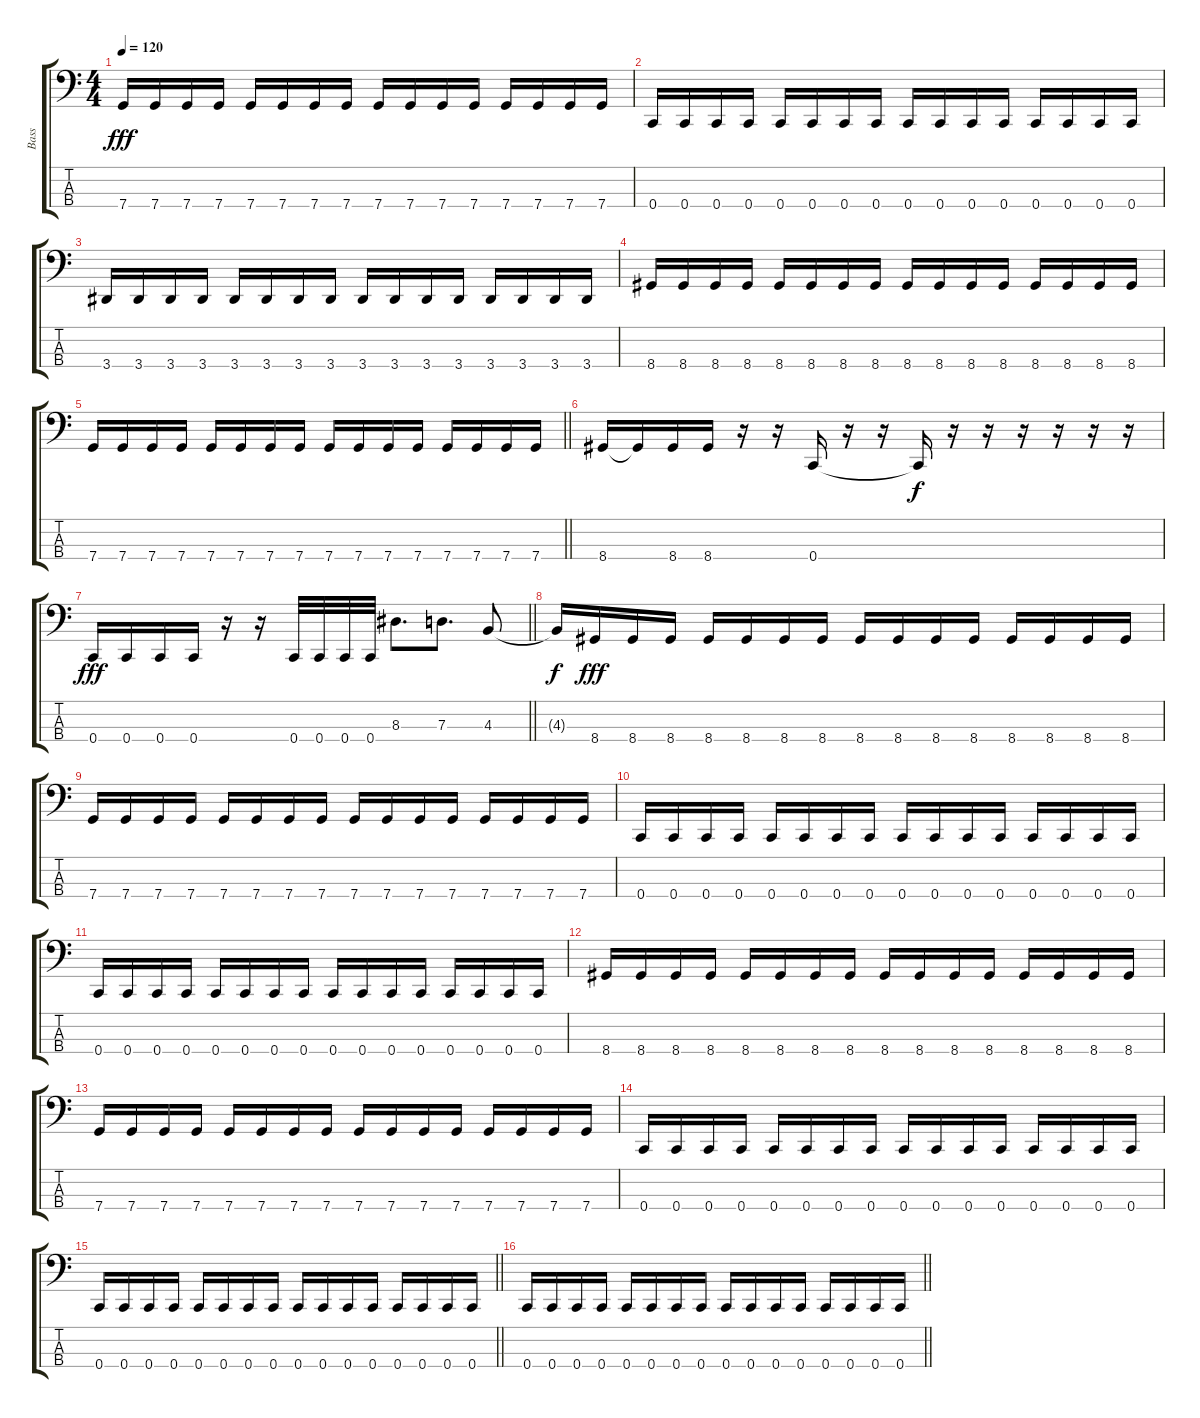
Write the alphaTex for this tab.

\track ("Bass" "Bass") {instrument electricbasspick}
\staff {score tabs}
\tuning (F2 C2 G1 C1) {hide}
\ts (4 4)
\tempo 120
\clef f4
\ks c
7.4.16{dy fff} 7.4.16 7.4.16 7.4.16 7.4.16 7.4.16 7.4.16 7.4.16 7.4.16 7.4.16 7.4.16 7.4.16 7.4.16 7.4.16 7.4.16 7.4.16 |
0.4.16 0.4.16 0.4.16 0.4.16 0.4.16 0.4.16 0.4.16 0.4.16 0.4.16 0.4.16 0.4.16 0.4.16 0.4.16 0.4.16 0.4.16 0.4.16 |
3.4.16 3.4.16 3.4.16 3.4.16 3.4.16 3.4.16 3.4.16 3.4.16 3.4.16 3.4.16 3.4.16 3.4.16 3.4.16 3.4.16 3.4.16 3.4.16 |
8.4.16 8.4.16 8.4.16 8.4.16 8.4.16 8.4.16 8.4.16 8.4.16 8.4.16 8.4.16 8.4.16 8.4.16 8.4.16 8.4.16 8.4.16 8.4.16 |
\barLineRight lightlight
7.4.16 7.4.16 7.4.16 7.4.16 7.4.16 7.4.16 7.4.16 7.4.16 7.4.16 7.4.16 7.4.16 7.4.16 7.4.16 7.4.16 7.4.16 7.4.16 |
\section ("" "")
8.4.16 8.4{t}.16 8.4.16 8.4.16 r.16 r.16 0.4.16 r.16 r.16 0.4{t}.16{dy f} r.16 r.16 r.16 r.16 r.16 r.16 |
\barLineRight lightlight
0.4.16{dy fff} 0.4.16 0.4.16 0.4.16 r.16 r.16 0.4.32 0.4.32 0.4.32 0.4.32 8.3.8{d} 7.3.8{d} 4.3.8 |
\section ("" "")
4.3{t}.16{dy f} 8.4.16{dy fff} 8.4.16 8.4.16 8.4.16 8.4.16 8.4.16 8.4.16 8.4.16 8.4.16 8.4.16 8.4.16 8.4.16 8.4.16 8.4.16 8.4.16 |
7.4.16 7.4.16 7.4.16 7.4.16 7.4.16 7.4.16 7.4.16 7.4.16 7.4.16 7.4.16 7.4.16 7.4.16 7.4.16 7.4.16 7.4.16 7.4.16 |
0.4.16 0.4.16 0.4.16 0.4.16 0.4.16 0.4.16 0.4.16 0.4.16 0.4.16 0.4.16 0.4.16 0.4.16 0.4.16 0.4.16 0.4.16 0.4.16 |
0.4.16 0.4.16 0.4.16 0.4.16 0.4.16 0.4.16 0.4.16 0.4.16 0.4.16 0.4.16 0.4.16 0.4.16 0.4.16 0.4.16 0.4.16 0.4.16 |
8.4.16 8.4.16 8.4.16 8.4.16 8.4.16 8.4.16 8.4.16 8.4.16 8.4.16 8.4.16 8.4.16 8.4.16 8.4.16 8.4.16 8.4.16 8.4.16 |
7.4.16 7.4.16 7.4.16 7.4.16 7.4.16 7.4.16 7.4.16 7.4.16 7.4.16 7.4.16 7.4.16 7.4.16 7.4.16 7.4.16 7.4.16 7.4.16 |
0.4.16 0.4.16 0.4.16 0.4.16 0.4.16 0.4.16 0.4.16 0.4.16 0.4.16 0.4.16 0.4.16 0.4.16 0.4.16 0.4.16 0.4.16 0.4.16 |
\barLineRight lightlight
0.4.16 0.4.16 0.4.16 0.4.16 0.4.16 0.4.16 0.4.16 0.4.16 0.4.16 0.4.16 0.4.16 0.4.16 0.4.16 0.4.16 0.4.16 0.4.16 |
\section ("" "")
\barLineRight lightlight
0.4.16 0.4.16 0.4.16 0.4.16 0.4.16 0.4.16 0.4.16 0.4.16 0.4.16 0.4.16 0.4.16 0.4.16 0.4.16 0.4.16 0.4.16 0.4.16
